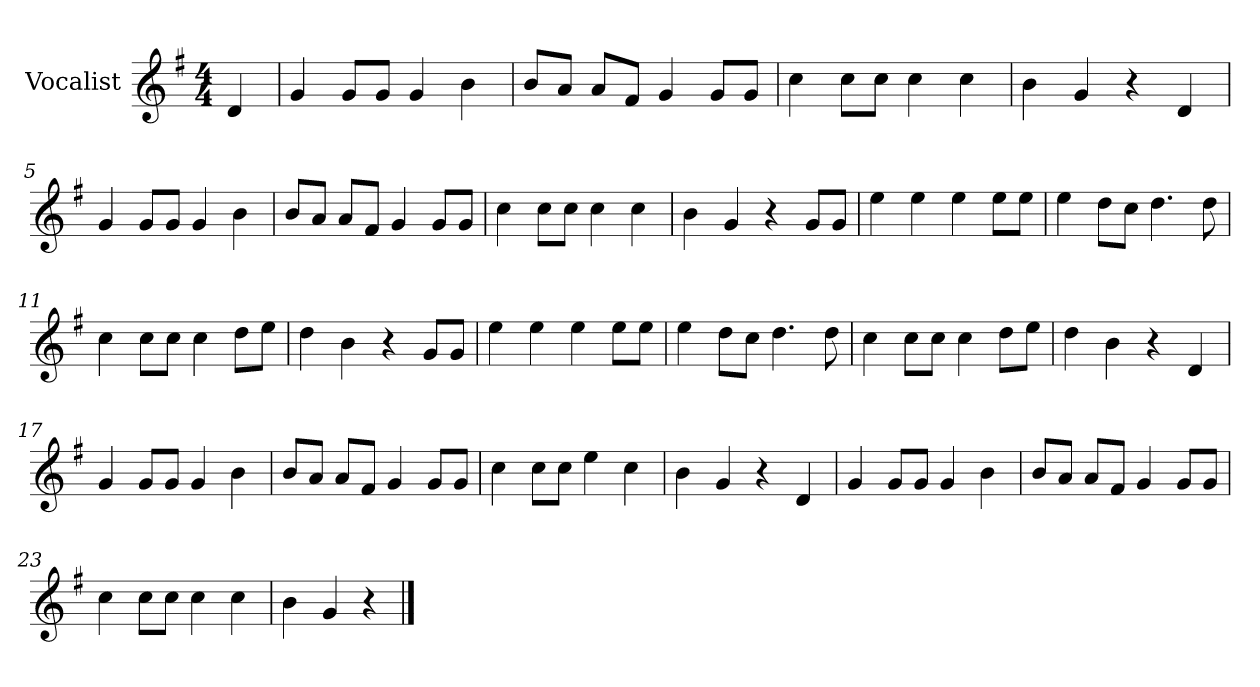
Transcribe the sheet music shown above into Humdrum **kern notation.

**kern
*part1
*staff1
*I"Vocalist
*k[f#]
*G:
*M4/4
=
4d
=1
4g
8gL
8gJ
4g
4b
=2
8bL
8aJ
8aL
8f#J
4g
8gL
8gJ
=3
4cc
8ccL
8ccJ
4cc
4cc
=4
4b
4g
4r
4d
=5
4g
8gL
8gJ
4g
4b
=6
8bL
8aJ
8aL
8f#J
4g
8gL
8gJ
=7
4cc
8ccL
8ccJ
4cc
4cc
=8
4b
4g
4r
8gL
8gJ
=9
4ee
4ee
4ee
8eeL
8eeJ
=10
4ee
8ddL
8ccJ
4.dd
8dd
=11
4cc
8ccL
8ccJ
4cc
8ddL
8eeJ
=12
4dd
4b
4r
8gL
8gJ
=13
4ee
4ee
4ee
8eeL
8eeJ
=14
4ee
8ddL
8ccJ
4.dd
8dd
=15
4cc
8ccL
8ccJ
4cc
8ddL
8eeJ
=16
4dd
4b
4r
4d
=17
4g
8gL
8gJ
4g
4b
=18
8bL
8aJ
8aL
8f#J
4g
8gL
8gJ
=19
4cc
8ccL
8ccJ
4ee
4cc
=20
4b
4g
4r
4d
=21
4g
8gL
8gJ
4g
4b
=22
8bL
8aJ
8aL
8f#J
4g
8gL
8gJ
=23
4cc
8ccL
8ccJ
4cc
4cc
=24
4b
4g
4r
==
*-
